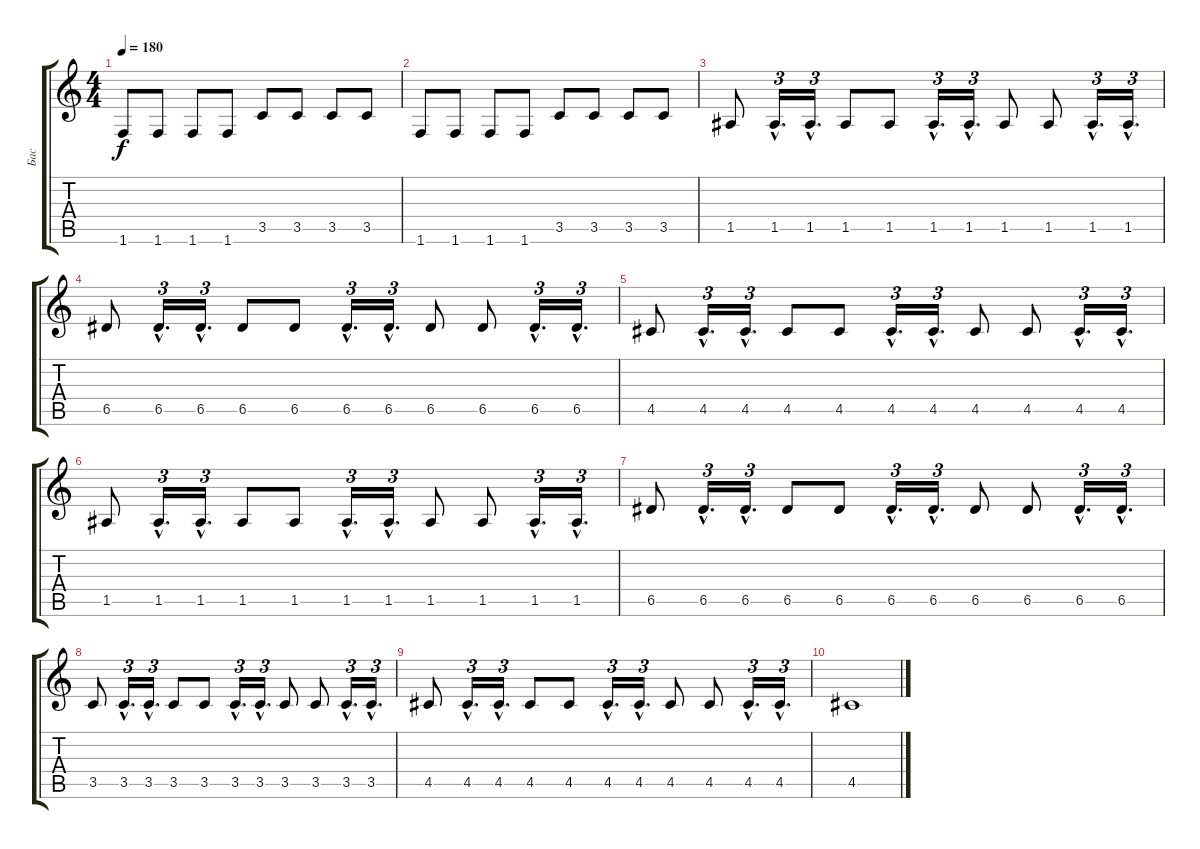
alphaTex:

\track ("Бас" "Бас") {instrument electricbassfinger}
\staff {score tabs}
\tuning (E4 B3 G3 D3 A2 E2) {hide}
\ts (4 4)
\tempo 180
\clef g2
\ks c
1.6.8{dy f} 1.6.8 1.6.8 1.6.8 3.5.8 3.5.8 3.5.8 3.5.8 |
1.6.8 1.6.8 1.6.8 1.6.8 3.5.8 3.5.8 3.5.8 3.5.8 |
1.5.8{instrument electricbassfinger} 1.5{hac}.16{d tu (3 2)} 1.5{hac}.16{d tu (3 2)} 1.5.8 1.5.8 1.5{hac}.16{d tu (3 2)} 1.5{hac}.16{d tu (3 2)} 1.5.8 1.5.8 1.5{hac}.16{d tu (3 2)} 1.5{hac}.16{d tu (3 2)} |
6.5.8{instrument electricbassfinger} 6.5{hac}.16{d tu (3 2)} 6.5{hac}.16{d tu (3 2)} 6.5.8 6.5.8 6.5{hac}.16{d tu (3 2)} 6.5{hac}.16{d tu (3 2)} 6.5.8 6.5.8 6.5{hac}.16{d tu (3 2)} 6.5{hac}.16{d tu (3 2)} |
4.5.8{instrument electricbassfinger} 4.5{hac}.16{d tu (3 2)} 4.5{hac}.16{d tu (3 2)} 4.5.8 4.5.8 4.5{hac}.16{d tu (3 2)} 4.5{hac}.16{d tu (3 2)} 4.5.8 4.5.8 4.5{hac}.16{d tu (3 2)} 4.5{hac}.16{d tu (3 2)} |
1.5.8{instrument electricbassfinger} 1.5{hac}.16{d tu (3 2)} 1.5{hac}.16{d tu (3 2)} 1.5.8 1.5.8 1.5{hac}.16{d tu (3 2)} 1.5{hac}.16{d tu (3 2)} 1.5.8 1.5.8 1.5{hac}.16{d tu (3 2)} 1.5{hac}.16{d tu (3 2)} |
6.5.8{instrument electricbassfinger} 6.5{hac}.16{d tu (3 2)} 6.5{hac}.16{d tu (3 2)} 6.5.8 6.5.8 6.5{hac}.16{d tu (3 2)} 6.5{hac}.16{d tu (3 2)} 6.5.8 6.5.8 6.5{hac}.16{d tu (3 2)} 6.5{hac}.16{d tu (3 2)} |
3.5.8{instrument electricbassfinger} 3.5{hac}.16{d tu (3 2)} 3.5{hac}.16{d tu (3 2)} 3.5.8 3.5.8 3.5{hac}.16{d tu (3 2)} 3.5{hac}.16{d tu (3 2)} 3.5.8 3.5.8 3.5{hac}.16{d tu (3 2)} 3.5{hac}.16{d tu (3 2)} |
4.5.8{instrument electricbassfinger} 4.5{hac}.16{d tu (3 2)} 4.5{hac}.16{d tu (3 2)} 4.5.8 4.5.8 4.5{hac}.16{d tu (3 2)} 4.5{hac}.16{d tu (3 2)} 4.5.8 4.5.8 4.5{hac}.16{d tu (3 2)} 4.5{hac}.16{d tu (3 2)} |
4.5.1{instrument electricbassfinger}
